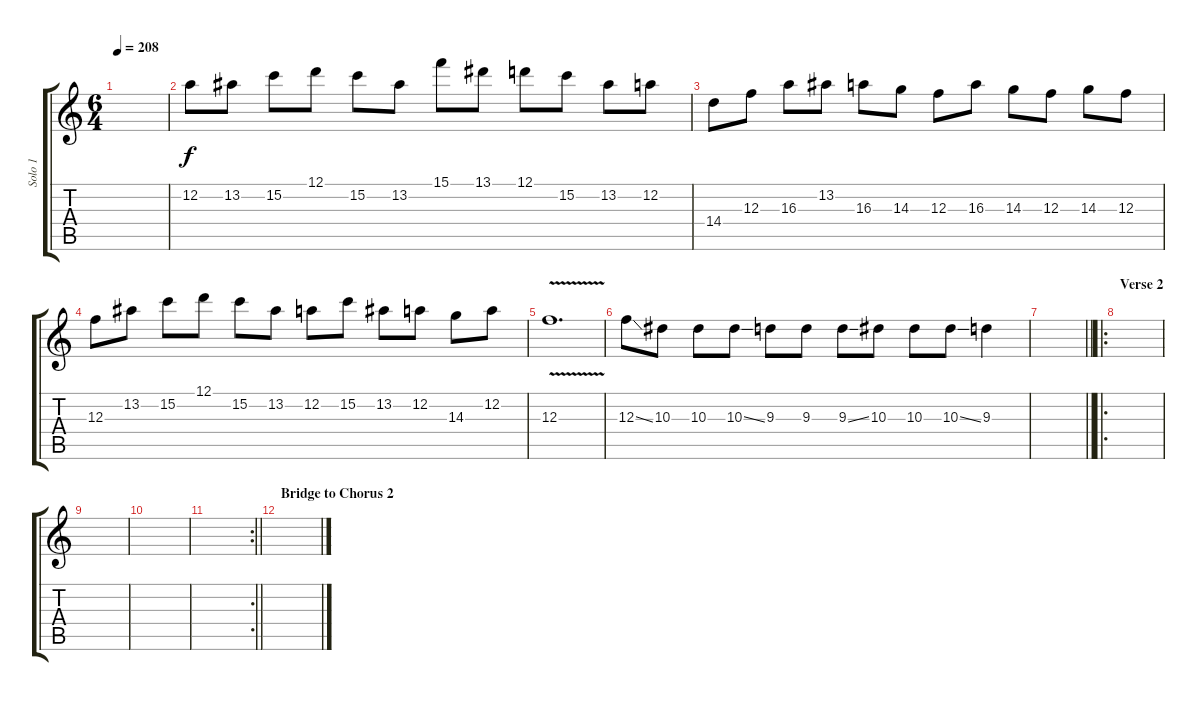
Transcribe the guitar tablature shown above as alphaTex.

\track ("Solo 1" "Solo 1") {instrument distortionguitar}
\staff {score tabs}
\tuning (D4 A3 F3 C3 G2 D2) {hide}
\ts (6 4)
\tempo 208
\clef g2
\ks c
|
12.2.8 13.2.8 15.2.8 12.1.8 15.2.8 13.2.8 15.1.8 13.1.8 12.1.8 15.2.8 13.2.8 12.2.8 |
14.4.8 12.3.8 16.3.8 13.2.8 16.3.8 14.3.8 12.3.8 16.3.8 14.3.8 12.3.8 14.3.8 12.3.8 |
12.3.8 13.2.8 15.2.8 12.1.8 15.2.8 13.2.8 12.2.8 15.2.8 13.2.8 12.2.8 14.3.8 12.2.8 |
12.3{v}.1{d} |
12.3{ss}.8 10.3.8 10.3.8 10.3{ss}.8 9.3.8 9.3.8 9.3{ss}.8 10.3.8 10.3.8 10.3{ss}.8 9.3.4 |
\barLineRight lightlight
|
\ro
\section ("" "Verse 2")
|
|
|
\rc 2
\barLineRight lightlight
|
\section ("" "Bridge to Chorus 2")
